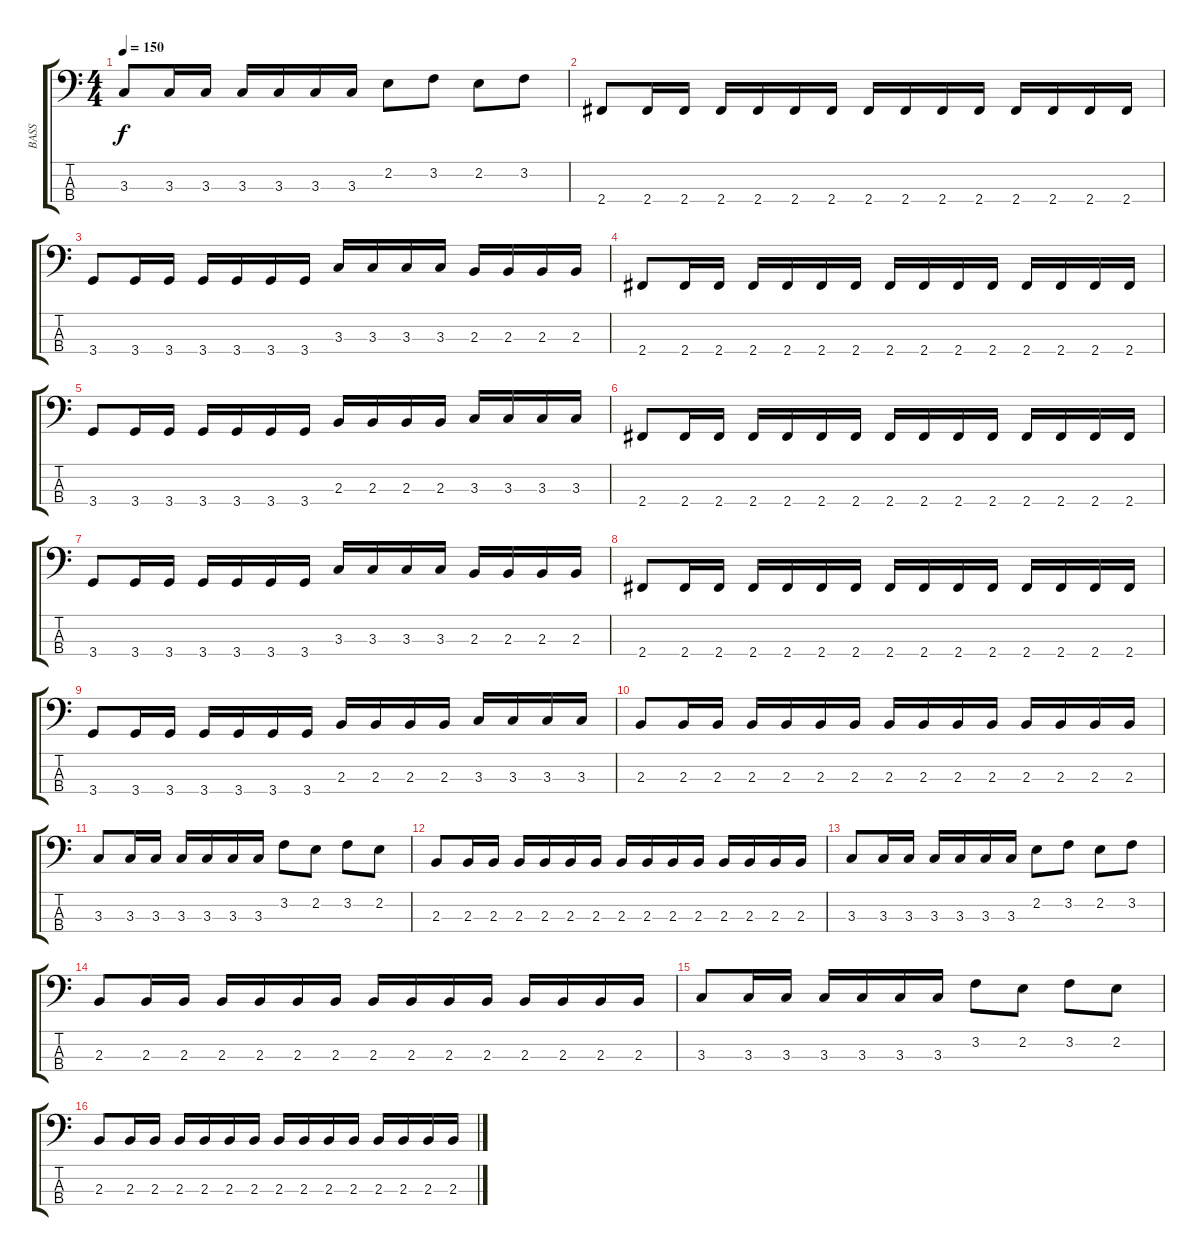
\track ("BASS" "BASS") {instrument electricbassfinger}
\staff {score tabs}
\tuning (G2 D2 A1 E1) {hide}
\ts (4 4)
\tempo 150
\clef f4
\ks c
3.3.8{dy f} 3.3.16 3.3.16 3.3.16 3.3.16 3.3.16 3.3.16 2.2.8 3.2.8 2.2.8 3.2.8 |
2.4.8 2.4.16 2.4.16 2.4.16 2.4.16 2.4.16 2.4.16 2.4.16 2.4.16 2.4.16 2.4.16 2.4.16 2.4.16 2.4.16 2.4.16 |
3.4.8 3.4.16 3.4.16 3.4.16 3.4.16 3.4.16 3.4.16 3.3.16 3.3.16 3.3.16 3.3.16 2.3.16 2.3.16 2.3.16 2.3.16 |
2.4.8 2.4.16 2.4.16 2.4.16 2.4.16 2.4.16 2.4.16 2.4.16 2.4.16 2.4.16 2.4.16 2.4.16 2.4.16 2.4.16 2.4.16 |
3.4.8 3.4.16 3.4.16 3.4.16 3.4.16 3.4.16 3.4.16 2.3.16 2.3.16 2.3.16 2.3.16 3.3.16 3.3.16 3.3.16 3.3.16 |
2.4.8 2.4.16 2.4.16 2.4.16 2.4.16 2.4.16 2.4.16 2.4.16 2.4.16 2.4.16 2.4.16 2.4.16 2.4.16 2.4.16 2.4.16 |
3.4.8 3.4.16 3.4.16 3.4.16 3.4.16 3.4.16 3.4.16 3.3.16 3.3.16 3.3.16 3.3.16 2.3.16 2.3.16 2.3.16 2.3.16 |
2.4.8 2.4.16 2.4.16 2.4.16 2.4.16 2.4.16 2.4.16 2.4.16 2.4.16 2.4.16 2.4.16 2.4.16 2.4.16 2.4.16 2.4.16 |
3.4.8 3.4.16 3.4.16 3.4.16 3.4.16 3.4.16 3.4.16 2.3.16 2.3.16 2.3.16 2.3.16 3.3.16 3.3.16 3.3.16 3.3.16 |
2.3.8 2.3.16 2.3.16 2.3.16 2.3.16 2.3.16 2.3.16 2.3.16 2.3.16 2.3.16 2.3.16 2.3.16 2.3.16 2.3.16 2.3.16 |
3.3.8 3.3.16 3.3.16 3.3.16 3.3.16 3.3.16 3.3.16 3.2.8 2.2.8 3.2.8 2.2.8 |
2.3.8 2.3.16 2.3.16 2.3.16 2.3.16 2.3.16 2.3.16 2.3.16 2.3.16 2.3.16 2.3.16 2.3.16 2.3.16 2.3.16 2.3.16 |
3.3.8 3.3.16 3.3.16 3.3.16 3.3.16 3.3.16 3.3.16 2.2.8 3.2.8 2.2.8 3.2.8 |
2.3.8 2.3.16 2.3.16 2.3.16 2.3.16 2.3.16 2.3.16 2.3.16 2.3.16 2.3.16 2.3.16 2.3.16 2.3.16 2.3.16 2.3.16 |
3.3.8 3.3.16 3.3.16 3.3.16 3.3.16 3.3.16 3.3.16 3.2.8 2.2.8 3.2.8 2.2.8 |
2.3.8 2.3.16 2.3.16 2.3.16 2.3.16 2.3.16 2.3.16 2.3.16 2.3.16 2.3.16 2.3.16 2.3.16 2.3.16 2.3.16 2.3.16
